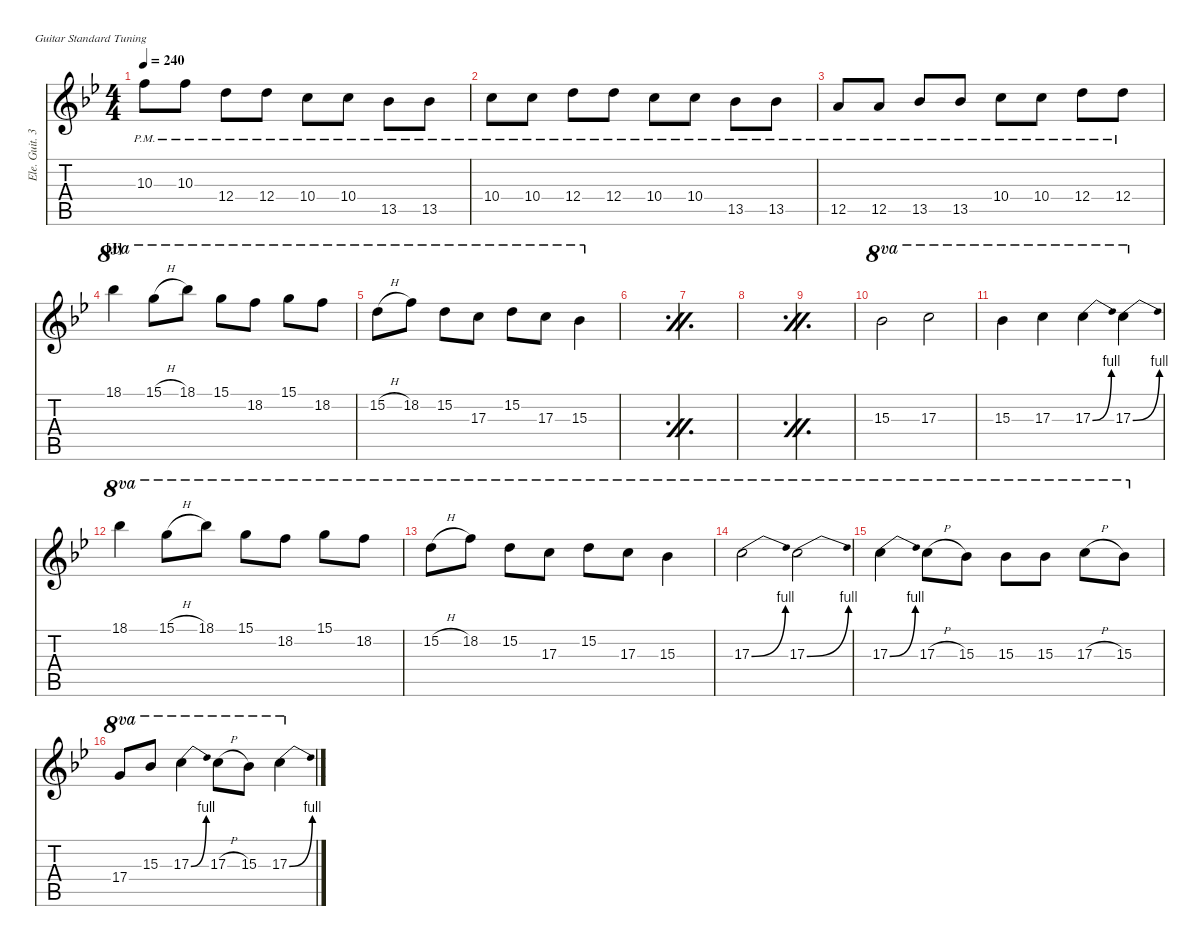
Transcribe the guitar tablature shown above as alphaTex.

\defaultSystemsLayout 4
\hideDynamics
\bracketExtendMode nobrackets
\otherSystemsTrackNameOrientation horizontal
\track ("Ele. Guit. 3" "Ele. Guit. 3") {defaultSystemsLayout 4 instrument distortionguitar}
\staff {score tabs}
\tuning (E4 B3 G3 D3 A2 E2)
\ts (4 4)
\tempo 240
\clef g2
\ks bb
10.3{pm acc forcenatural}.8{dy f beam Down} 10.3{pm acc forcenatural}.8{beam Down} 12.4{pm acc forcenatural}.8{beam Down} 12.4{pm acc forcenatural}.8{beam Down} 10.4{pm acc forcenatural}.8{beam Down} 10.4{pm acc forcenatural}.8{beam Down} 13.5{pm acc b}.8{beam Down} 13.5{pm acc b}.8{beam Down} |
10.4{pm acc forcenatural}.8{beam Down} 10.4{pm acc forcenatural}.8{beam Down} 12.4{pm acc forcenatural}.8{beam Down} 12.4{pm acc forcenatural}.8{beam Down} 10.4{pm acc forcenatural}.8{beam Down} 10.4{pm acc forcenatural}.8{beam Down} 13.5{pm acc b}.8{beam Down} 13.5{pm acc b}.8{beam Down} |
12.5{pm acc forcenatural}.8{beam Up} 12.5{pm acc forcenatural}.8{beam Up} 13.5{pm acc b}.8{beam Up} 13.5{pm acc b}.8{beam Up} 10.4{pm acc forcenatural}.8{beam Down} 10.4{pm acc forcenatural}.8{beam Down} 12.4{pm acc forcenatural}.8{beam Down} 12.4{pm acc forcenatural}.8{beam Down} |
\section ("J" "")
\scale
1.16421 18.1{acc b}.4{ot 8va beam Down} 15.1{h acc forcenatural}.8{ot 8va beam Down} 18.1{acc b}.8{ot 8va beam Down} 15.1{acc forcenatural}.8{ot 8va beam Down} 18.2{acc forcenatural}.8{ot 8va beam Down} 15.1{acc forcenatural}.8{ot 8va beam Down} 18.2{acc forcenatural}.8{ot 8va beam Down} |
\scale
0.945263 15.2{h acc forcenatural}.8{ot 8va beam Down} 18.2{acc forcenatural}.8{ot 8va beam Down} 15.2{acc forcenatural}.8{ot 8va beam Down} 17.3{acc forcenatural}.8{ot 8va beam Down} 15.2{acc forcenatural}.8{ot 8va beam Down} 17.3{acc forcenatural}.8{ot 8va beam Down} 15.3{acc b}.4{ot 8va beam Down} |
\simile firstofdouble
\scale
0.945263 |
\simile secondofdouble
\scale
0.945263 |
\simile firstofdouble
\scale
1.09505 |
\simile secondofdouble
\scale
0.968316 |
\simile none
\scale
0.968316 15.3{acc b}.2{ot 8va beam Down} 17.3{acc forcenatural}.2{ot 8va beam Down} |
\scale
0.968316 15.3{acc b}.4{ot 8va beam Down} 17.3{acc forcenatural}.4{ot 8va beam Down} 17.3{be (bend 0 0 30 4) acc forcenatural}.4{ot 8va beam Down} 17.3{be (bend 0 0 28.2 4) acc forcenatural}.4{ot 8va beam Down} |
\scale
1.16421 18.1{acc b}.4{ot 8va beam Down} 15.1{h acc forcenatural}.8{ot 8va beam Down} 18.1{acc b}.8{ot 8va beam Down} 15.1{acc forcenatural}.8{ot 8va beam Down} 18.2{acc forcenatural}.8{ot 8va beam Down} 15.1{acc forcenatural}.8{ot 8va beam Down} 18.2{acc forcenatural}.8{ot 8va beam Down} |
\scale
0.945263 15.2{h acc forcenatural}.8{ot 8va beam Down} 18.2{acc forcenatural}.8{ot 8va beam Down} 15.2{acc forcenatural}.8{ot 8va beam Down} 17.3{acc forcenatural}.8{ot 8va beam Down} 15.2{acc forcenatural}.8{ot 8va beam Down} 17.3{acc forcenatural}.8{ot 8va beam Down} 15.3{acc b}.4{ot 8va beam Down} |
\scale
0.945263 17.3{be (bend 0 0 28.2 4) acc forcenatural}.2{ot 8va beam Down} 17.3{be (bend 0 0 28.2 4) acc forcenatural}.2{ot 8va beam Down} |
\scale
0.945263 17.3{be (bend 0 0 28.2 4) acc forcenatural}.4{ot 8va beam Down} 17.3{h acc forcenatural}.8{ot 8va beam Down} 15.3{acc b}.8{ot 8va beam Down} 15.3{acc b}.8{ot 8va beam Down} 15.3{acc b}.8{ot 8va beam Down} 17.3{h acc forcenatural}.8{ot 8va beam Down} 15.3{acc b}.8{ot 8va beam Down} |
\scale
1.16421 17.4{acc forcenatural}.8{ot 8va beam Up} 15.3{acc b}.8{ot 8va beam Up} 17.3{be (bend 0 0 30.599999999999998 4) acc forcenatural}.4{ot 8va beam Down} 17.3{h acc forcenatural}.8{ot 8va beam Down} 15.3{acc b}.8{ot 8va beam Down} 17.3{be (bend 0 0 29.4 4) acc forcenatural}.4{ot 8va beam Down}
